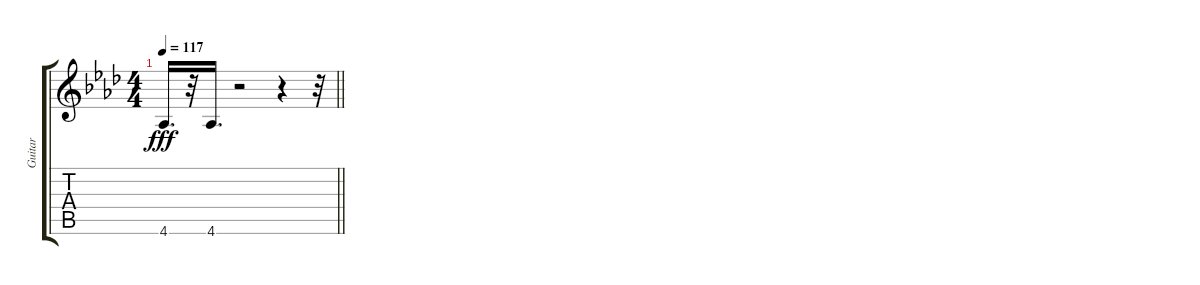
\track ("Guitar" "Guitar") {instrument distortionguitar}
\staff {score tabs}
\tuning (E4 B3 G3 D3 A2 E2) {hide}
\ts (4 4)
\tempo 117
\clef g2
\barLineRight lightlight
\ks ab
4.6.16{d dy fff} r.32 4.6.16{d} r.2 r.4 r.32
